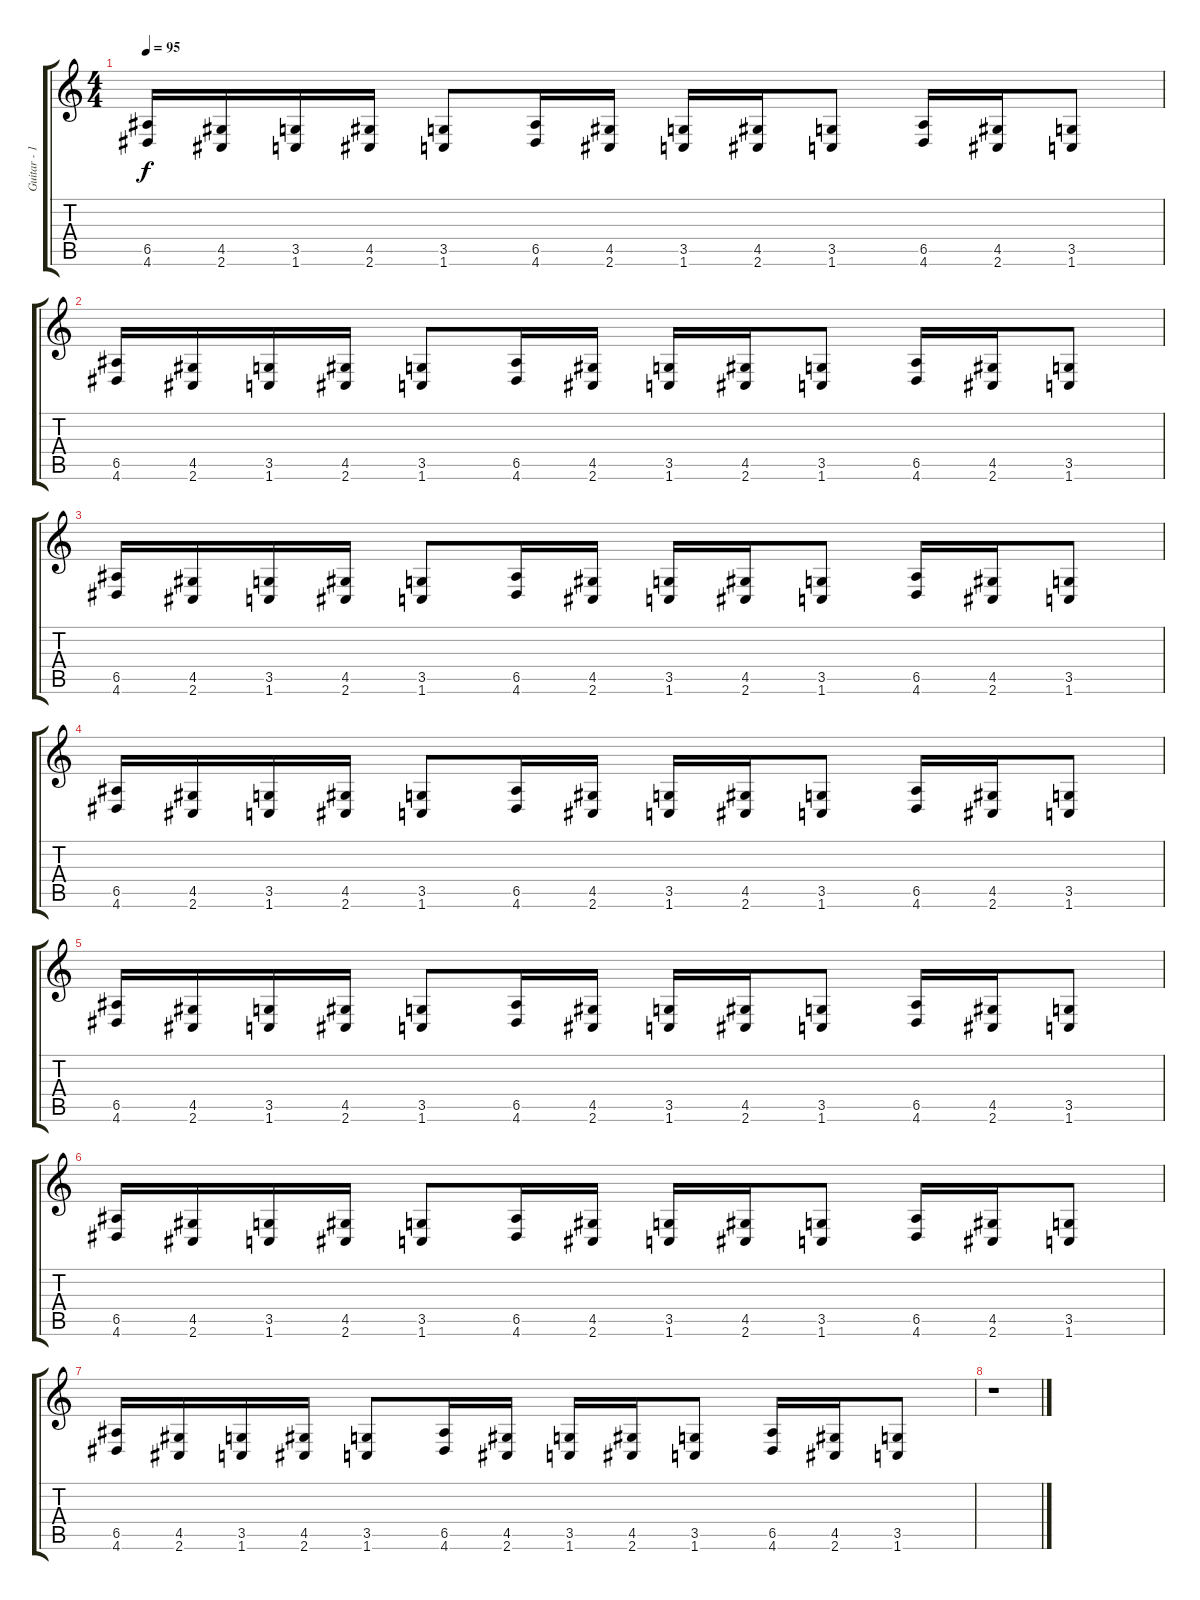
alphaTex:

\track ("Guitar - 1" "Guitar - 1") {instrument distortionguitar}
\staff {score tabs}
\tuning (B3 G3 D3 A2 E2 B1) {hide}
\ts (4 4)
\tempo 95
\clef g2
\ks c
(6.5 4.6).16{dy f} (4.5 2.6).16 (3.5 1.6).16 (4.5 2.6).16 (3.5 1.6).8 (6.5 4.6).16 (4.5 2.6).16 (3.5 1.6).16 (4.5 2.6).16 (3.5 1.6).8 (6.5 4.6).16 (4.5 2.6).16 (3.5 1.6).8 |
(6.5 4.6).16 (4.5 2.6).16 (3.5 1.6).16 (4.5 2.6).16 (3.5 1.6).8 (6.5 4.6).16 (4.5 2.6).16 (3.5 1.6).16 (4.5 2.6).16 (3.5 1.6).8 (6.5 4.6).16 (4.5 2.6).16 (3.5 1.6).8 |
(6.5 4.6).16 (4.5 2.6).16 (3.5 1.6).16 (4.5 2.6).16 (3.5 1.6).8 (6.5 4.6).16 (4.5 2.6).16 (3.5 1.6).16 (4.5 2.6).16 (3.5 1.6).8 (6.5 4.6).16 (4.5 2.6).16 (3.5 1.6).8 |
(6.5 4.6).16 (4.5 2.6).16 (3.5 1.6).16 (4.5 2.6).16 (3.5 1.6).8 (6.5 4.6).16 (4.5 2.6).16 (3.5 1.6).16 (4.5 2.6).16 (3.5 1.6).8 (6.5 4.6).16 (4.5 2.6).16 (3.5 1.6).8 |
(6.5 4.6).16 (4.5 2.6).16 (3.5 1.6).16 (4.5 2.6).16 (3.5 1.6).8 (6.5 4.6).16 (4.5 2.6).16 (3.5 1.6).16 (4.5 2.6).16 (3.5 1.6).8 (6.5 4.6).16 (4.5 2.6).16 (3.5 1.6).8 |
(6.5 4.6).16 (4.5 2.6).16 (3.5 1.6).16 (4.5 2.6).16 (3.5 1.6).8 (6.5 4.6).16 (4.5 2.6).16 (3.5 1.6).16 (4.5 2.6).16 (3.5 1.6).8 (6.5 4.6).16 (4.5 2.6).16 (3.5 1.6).8 |
(6.5 4.6).16 (4.5 2.6).16 (3.5 1.6).16 (4.5 2.6).16 (3.5 1.6).8 (6.5 4.6).16 (4.5 2.6).16 (3.5 1.6).16 (4.5 2.6).16 (3.5 1.6).8 (6.5 4.6).16 (4.5 2.6).16 (3.5 1.6).8 |
r.1
